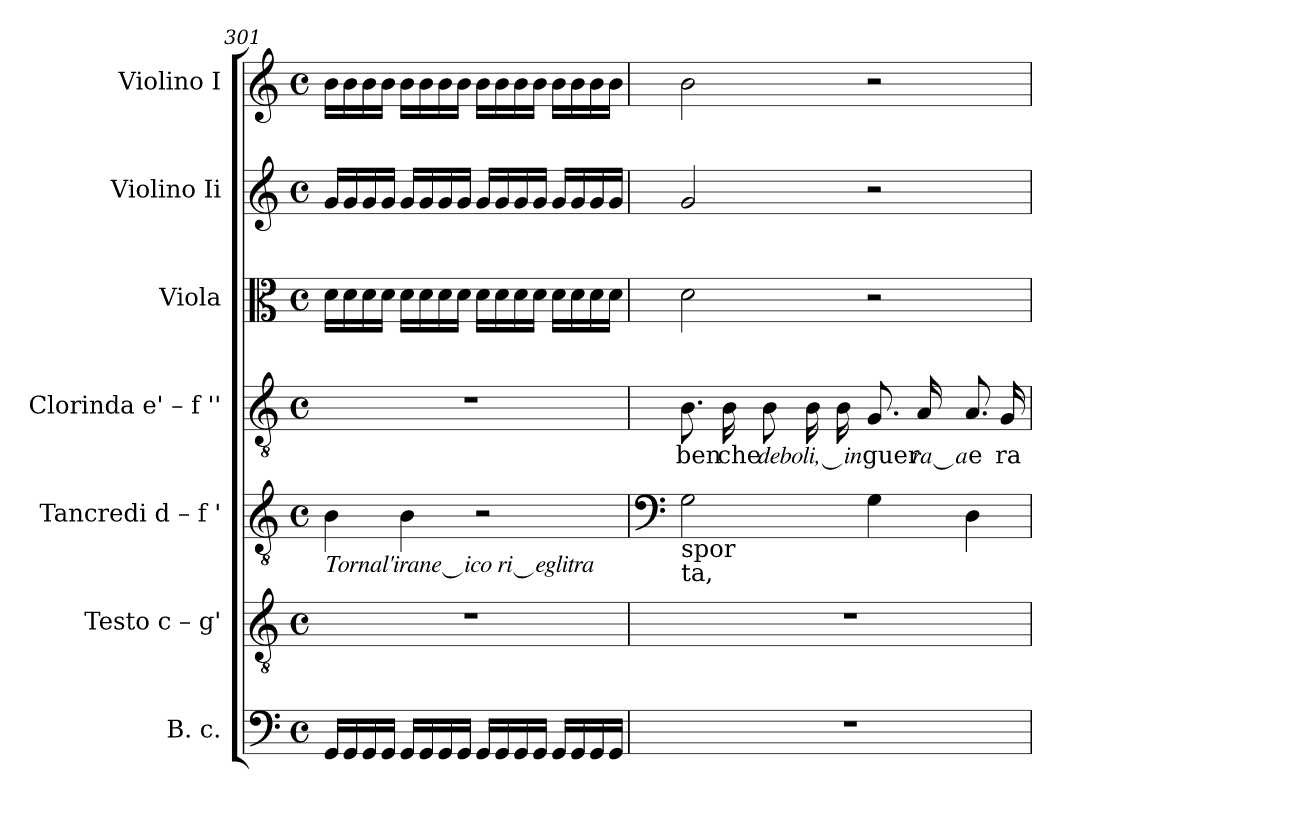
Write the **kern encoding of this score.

**kern	**kern	**kern	**kern	**text	**kern	**kern	**kern	**text
*part7	*part6	*part5	*part4	*part4	*part3	*part2	*part1	*part1
*staff7	*staff6	*staff5	*staff4	*staff4	*staff3	*staff2	*staff1	*staff1
*I"B. c.	*I"Testo  c – g'	*I"Tancredi  d – f '	*I"Clorinda  e' – f ''	*	*I"Viola	*I"Violino Ii	*I"Violino I	*
*clefF4	*clefGv2	*clefGv2	*clefGv2	*	*clefC3	*clefG2	*clefG2	*
*k[]	*k[]	*k[]	*k[]	*	*k[]	*k[]	*k[]	*
*C:	*C:	*C:	*C:	*	*C:	*C:	*C:	*
*M4/4	*M4/4	*M4/4	*M4/4	*	*M4/4	*M4/4	*M4/4	*
*met(c)	*met(c)	*met(c)	*met(c)	*	*met(c)	*met(c)	*met(c)	*
=301	=301	=301	=301	=301	=301	=301	=301	=301
!	!	!LO:TX:b:t=Tornal'irane‿ico ri‿eglitra	!	!	!	!	!	!
!	!	!	!	!	!	!	!	!LO:LY:b:cj
16GG/L	1r	4B\	1r	.	16d\L	16g/L	16b\L	.
!	!	!	!	!	!	!	!	!LO:LY:b:cj
16GG/	.	.	.	.	16d\	16g/	16b\	.
!	!	!	!	!	!	!	!	!LO:LY:b:cj
16GG/	.	.	.	.	16d\	16g/	16b\	.
!	!	!	!	!	!	!	!	!LO:LY:b:cj
16GG/J	.	.	.	.	16d\J	16g/J	16b\J	.
!	!	!	!	!	!	!	!	!LO:LY:b:cj
16GG/L	.	4B\	.	.	16d\L	16g/L	16b\L	.
!	!	!	!	!	!	!	!	!LO:LY:b:cj
16GG/	.	.	.	.	16d\	16g/	16b\	.
!	!	!	!	!	!	!	!	!LO:LY:b:cj
16GG/	.	.	.	.	16d\	16g/	16b\	.
!	!	!	!	!	!	!	!	!LO:LY:b:cj
16GG/J	.	.	.	.	16d\J	16g/J	16b\J	.
!	!	!	!	!	!	!	!	!LO:LY:b:cj
16GG/L	.	2r	.	.	16d\L	16g/L	16b\L	.
!	!	!	!	!	!	!	!	!LO:LY:b:cj
16GG/	.	.	.	.	16d\	16g/	16b\	.
!	!	!	!	!	!	!	!	!LO:LY:b:cj
16GG/	.	.	.	.	16d\	16g/	16b\	.
!	!	!	!	!	!	!	!	!LO:LY:b:cj
16GG/J	.	.	.	.	16d\J	16g/J	16b\J	.
!	!	!	!	!	!	!	!	!LO:LY:b:cj
16GG/L	.	.	.	.	16d\L	16g/L	16b\L	.
!	!	!	!	!	!	!	!	!LO:LY:b:cj
16GG/	.	.	.	.	16d\	16g/	16b\	.
!	!	!	!	!	!	!	!	!LO:LY:b:cj
16GG/	.	.	.	.	16d\	16g/	16b\	.
!	!	!	!	!	!	!	!	!LO:LY:b:cj
16GG/J	.	.	.	.	16d\J	16g/J	16b\J	.
!!LO:PB:g=z
=302	=302	=302	=302	=302	=302	=302	=302	=302
*	*	*clefF4	*	*	*	*	*	*
!	!	!LO:TX:b:t=spor	!	!	!	!	!	!
!	!	!LO:TX:b:t=ta,	!	!	!	!	!	!
!	!	!	!	!LO:LY:b:cj	!	!	!	!LO:LY:b:cj
1r	1r	2G\	8.B\	ben	2d\	2g/	2b\	.
!	!	!	!	!LO:LY:b:cj	!	!	!	!
.	.	.	16B\	che	.	.	.	.
!	!	!	!	!LO:LY:b:cj	!	!	!	!
.	.	.	8B\	deboli,‿in	.	.	.	.
!	!	!	!	!LO:LY:b:cj	!	!	!	!
.	.	.	16B\	.	.	.	.	.
!	!	!	!	!LO:LY:b:cj	!	!	!	!
.	.	.	16B\	.	.	.	.	.
!	!	!	!	!LO:LY:b:cj	!	!	!	!
.	.	4G\	8.G/	guer	2r	2r	2r	.
!	!	!	!	!LO:LY:b:cj	!	!	!	!
.	.	.	16A/	ra‿a	.	.	.	.
!	!	!	!	!LO:LY:b:cj	!	!	!	!
.	.	4D\	8.A/	e	.	.	.	.
!	!	!	!	!LO:LY:b:cj	!	!	!	!
.	.	.	16G>/	ra	.	.	.	.
=	=	=	=	=	=	=	=	=
*-	*-	*-	*-	*-	*-	*-	*-	*-
